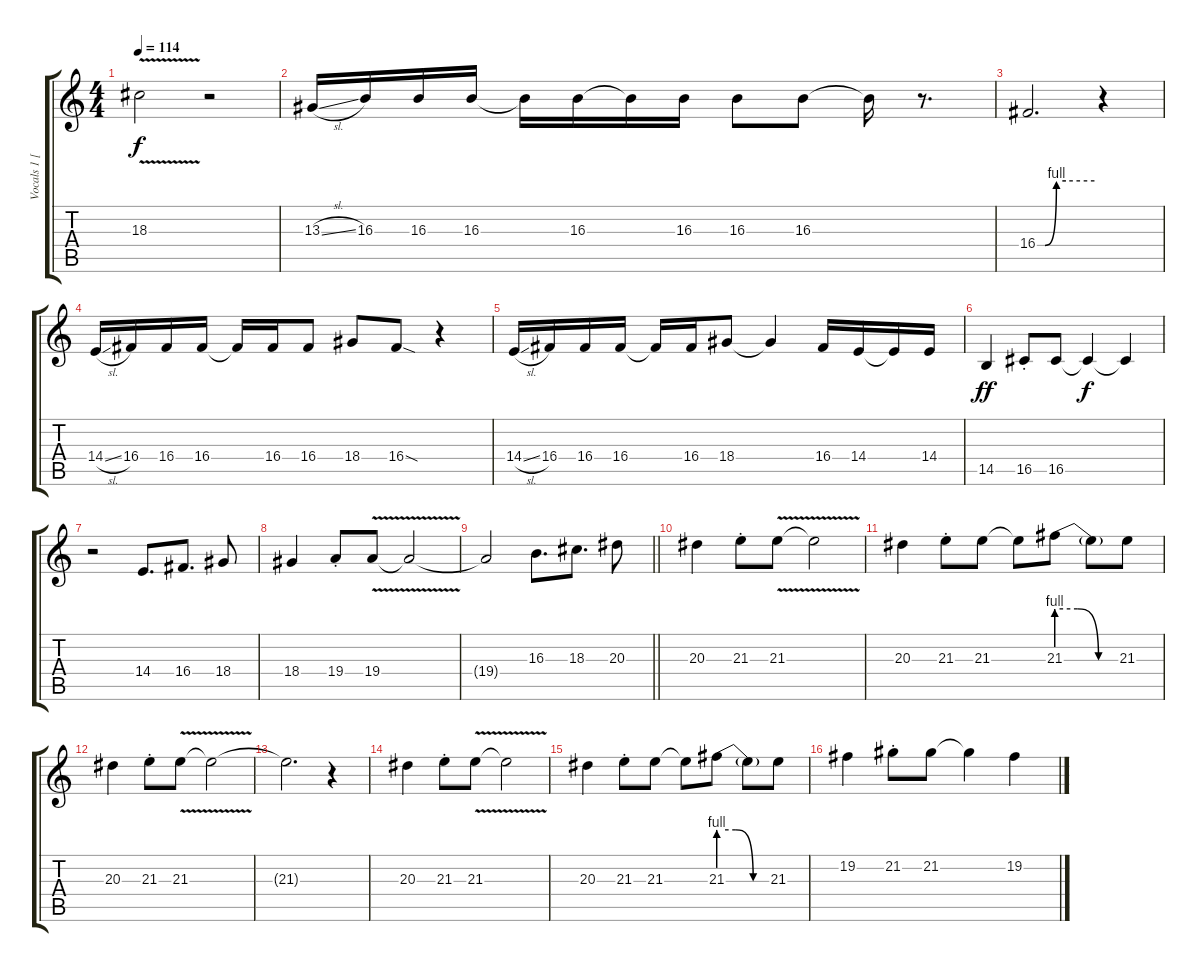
\track ("Vocals 1 [Paul]" "Vocals 1 [") {instrument flute}
\staff {score tabs}
\tuning (E4 B3 G3 D3 A2 E2) {hide}
\ts (4 4)
\tempo 114
\clef g2
\ks c
18.3{v}.2{dy f} r.2 |
13.3{sl}.16 16.3.16 16.3.16 16.3.16 16.3{t}.16 16.3.16 16.3{t}.16 16.3.16 16.3.8 16.3.8 16.3{t}.16 r.8{d} |
16.4{be (custom 0 0 8 0 20 4 30 4 60 4)}.2{d} r.4 |
14.4{sl}.16 16.4.16 16.4.16 16.4.16 16.4{t}.16 16.4.16 16.4.8 18.4.8 16.4{sod}.8 r.4 |
14.4{sl}.16 16.4.16 16.4.16 16.4.16 16.4{t}.16 16.4.16 18.4.8 18.4{t}.4 16.4.16 14.4.16 14.4{t}.16 14.4.16 |
14.5.4{dy ff} 16.5{st}.8 16.5.8 16.5{t}.4{dy f} 16.5{t}.4 |
r.2 14.4.8{d} 16.4.8{d} 18.4.8 |
18.4.4 19.4{st}.8 19.4{v}.8 19.4{t}.2 |
\barLineRight lightlight
19.4{t}.2 16.3.8{d} 18.3.8{d} 20.3.8 |
20.3.4 21.3{st}.8 21.3{v}.8 21.3{t}.2 |
20.3.4 21.3{st}.8 21.3.8 21.3{t}.8 21.3{be (custom 0 4 20 4 40 0 60 0)}.8 21.3{t}.8 21.3.8 |
20.3.4 21.3{st}.8 21.3{v}.8 21.3{t}.2 |
21.3{t}.2{d} r.4 |
20.3.4 21.3{st}.8 21.3{v}.8 21.3{t}.2 |
20.3.4 21.3{st}.8 21.3.8 21.3{t}.8 21.3{be (custom 0 4 20 4 40 0 60 0)}.8 21.3{t}.8 21.3.8 |
19.2.4 21.2{st}.8 21.2.8 21.2{t}.4 19.2.4
